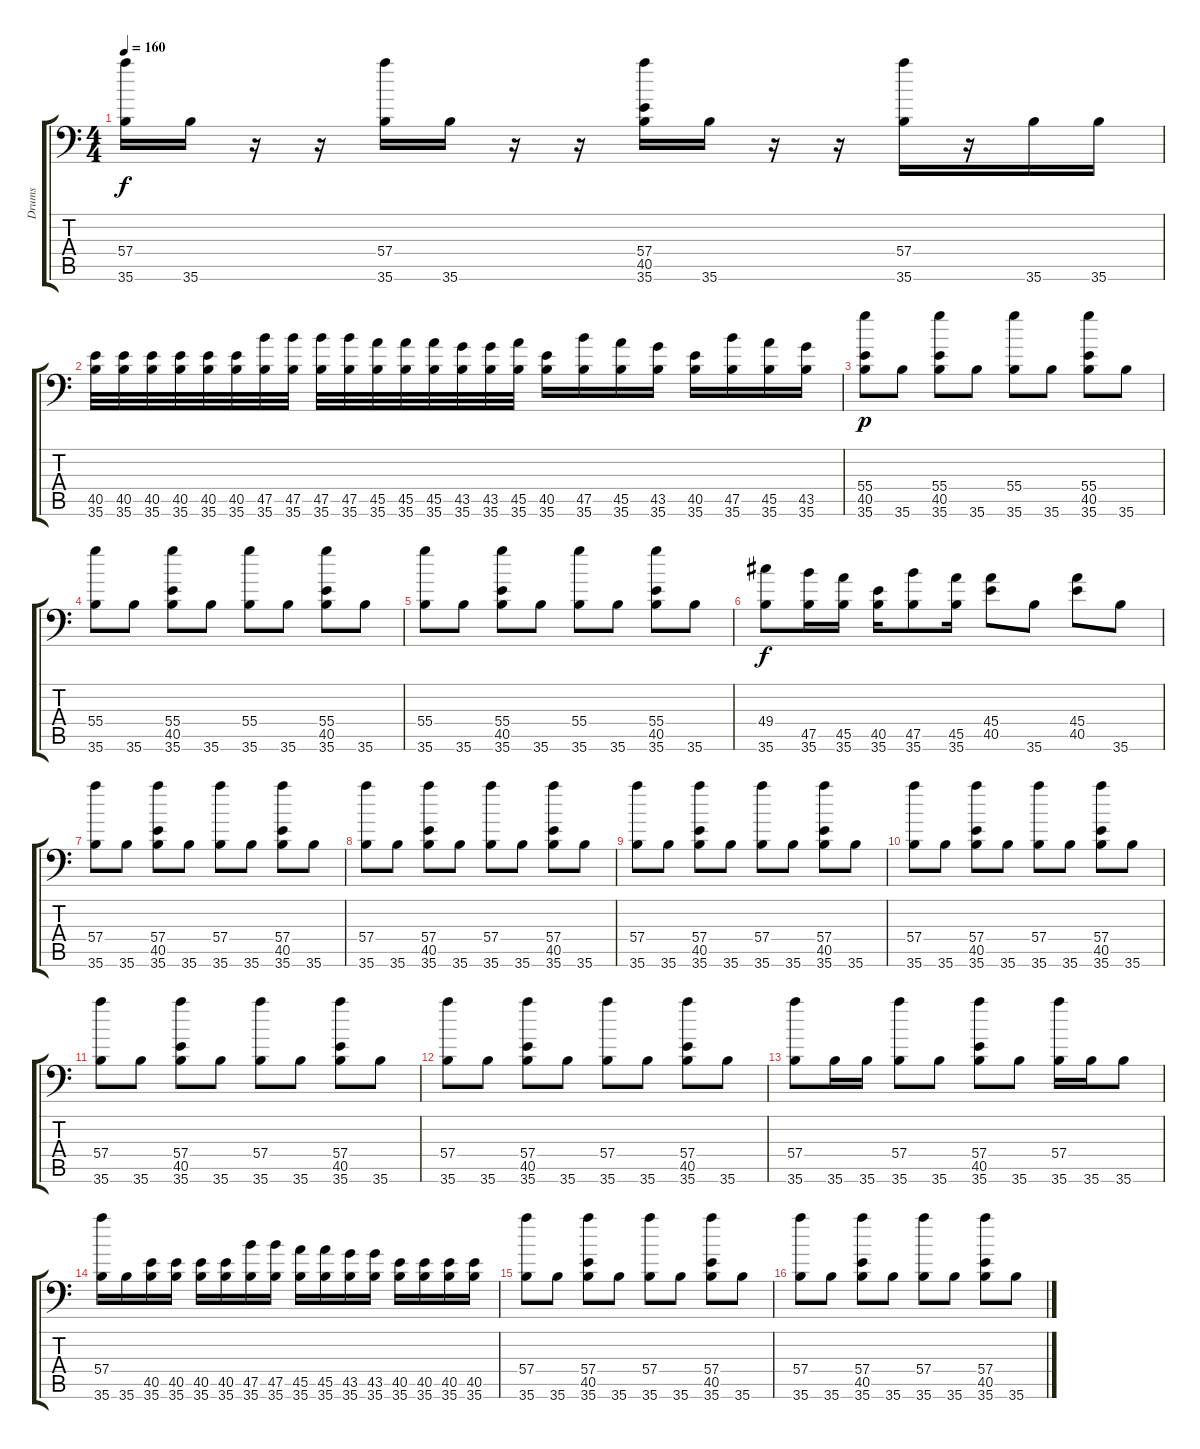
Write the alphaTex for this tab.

\track ("Drums" "Drums") {instrument acousticgrandpiano}
\staff {score tabs}
\tuning (C-1 C-1 C-1 C-1 C-1 C-1) {hide}
\ts (4 4)
\tempo 160
\clef f4
\ks c
(57.4 35.6).16{dy f} 35.6.16 r.16 r.16 (57.4 35.6).16 35.6.16 r.16 r.16 (57.4 40.5 35.6).16 35.6.16 r.16 r.16 (57.4 35.6).16 r.16 35.6.16 35.6.16 |
(40.5 35.6).32 (40.5 35.6).32 (40.5 35.6).32 (40.5 35.6).32 (40.5 35.6).32 (40.5 35.6).32 (47.5 35.6).32 (47.5 35.6).32 (47.5 35.6).32 (47.5 35.6).32 (45.5 35.6).32 (45.5 35.6).32 (45.5 35.6).32 (43.5 35.6).32 (43.5 35.6).32 (45.5 35.6).32 (40.5 35.6).16 (47.5 35.6).16 (45.5 35.6).16 (43.5 35.6).16 (40.5 35.6).16 (47.5 35.6).16 (45.5 35.6).16 (43.5 35.6).16 |
(55.4 40.5 35.6).8{dy p} 35.6.8 (55.4 40.5 35.6).8 35.6.8 (55.4 35.6).8 35.6.8 (55.4 40.5 35.6).8 35.6.8 |
(55.4 35.6).8 35.6.8 (55.4 40.5 35.6).8 35.6.8 (55.4 35.6).8 35.6.8 (55.4 40.5 35.6).8 35.6.8 |
(55.4 35.6).8 35.6.8 (55.4 40.5 35.6).8 35.6.8 (55.4 35.6).8 35.6.8 (55.4 40.5 35.6).8 35.6.8 |
(49.4 35.6).8{dy f} (47.5 35.6).16 (45.5 35.6).16 (40.5 35.6).16 (47.5 35.6).8 (45.5 35.6).16 (45.4 40.5).8 35.6.8 (45.4 40.5).8 35.6.8 |
(57.4 35.6).8 35.6.8 (57.4 40.5 35.6).8 35.6.8 (57.4 35.6).8 35.6.8 (57.4 40.5 35.6).8 35.6.8 |
(57.4 35.6).8 35.6.8 (57.4 40.5 35.6).8 35.6.8 (57.4 35.6).8 35.6.8 (57.4 40.5 35.6).8 35.6.8 |
(57.4 35.6).8 35.6.8 (57.4 40.5 35.6).8 35.6.8 (57.4 35.6).8 35.6.8 (57.4 40.5 35.6).8 35.6.8 |
(57.4 35.6).8 35.6.8 (57.4 40.5 35.6).8 35.6.8 (57.4 35.6).8 35.6.8 (57.4 40.5 35.6).8 35.6.8 |
(57.4 35.6).8 35.6.8 (57.4 40.5 35.6).8 35.6.8 (57.4 35.6).8 35.6.8 (57.4 40.5 35.6).8 35.6.8 |
(57.4 35.6).8 35.6.8 (57.4 40.5 35.6).8 35.6.8 (57.4 35.6).8 35.6.8 (57.4 40.5 35.6).8 35.6.8 |
(57.4 35.6).8 35.6.16 35.6.16 (57.4 35.6).8 35.6.8 (57.4 40.5 35.6).8 35.6.8 (57.4 35.6).16 35.6.16 35.6.8 |
(57.4 35.6).16 35.6.16 (40.5 35.6).16 (40.5 35.6).16 (40.5 35.6).16 (40.5 35.6).16 (47.5 35.6).16 (47.5 35.6).16 (45.5 35.6).16 (45.5 35.6).16 (43.5 35.6).16 (43.5 35.6).16 (40.5 35.6).16 (40.5 35.6).16 (40.5 35.6).16 (40.5 35.6).16 |
(57.4 35.6).8 35.6.8 (57.4 40.5 35.6).8 35.6.8 (57.4 35.6).8 35.6.8 (57.4 40.5 35.6).8 35.6.8 |
(57.4 35.6).8 35.6.8 (57.4 40.5 35.6).8 35.6.8 (57.4 35.6).8 35.6.8 (57.4 40.5 35.6).8 35.6.8
